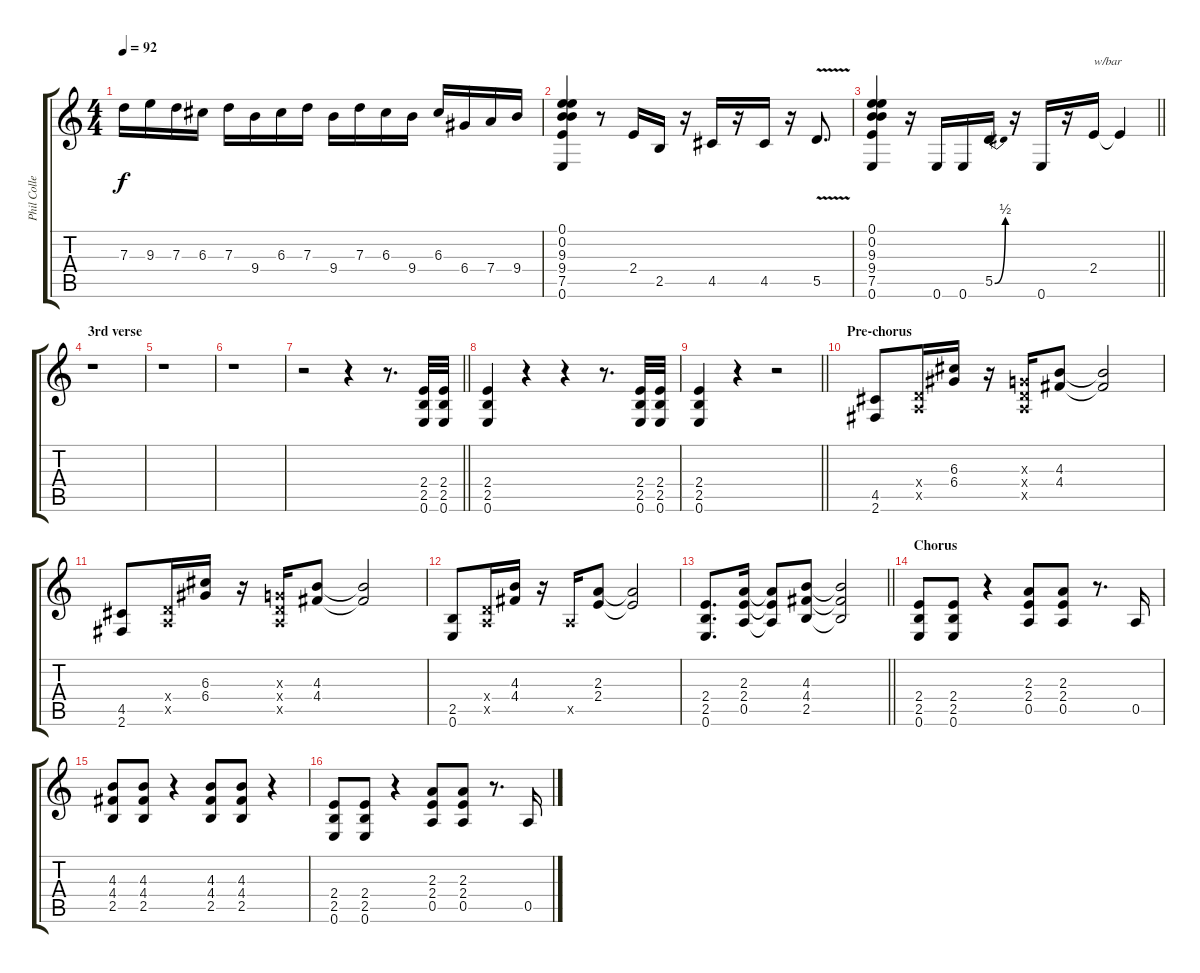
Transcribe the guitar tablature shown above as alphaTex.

\track ("Phil Collen" "Phil Colle") {instrument distortionguitar}
\staff {score tabs}
\tuning (E4 B3 G3 D3 A2 E2) {hide}
\ts (4 4)
\tempo 92
\clef g2
\ks c
7.3.16{dy f} 9.3.16 7.3.16 6.3.16 7.3.16 9.4.16 6.3.16 7.3.16 9.4.16 7.3.16 6.3.16 9.4.16 6.3.16 6.4.16 7.4.16 9.4.16 |
(0.1 0.2 9.3 9.4 7.5 0.6).4 r.8 2.4.16 2.5.16 r.16 4.5.16 r.16 4.5.16 r.16 5.5{v}.8{d} |
\barLineRight lightlight
(0.1 0.2 9.3 9.4 7.5 0.6).4 r.16 0.6.16 0.6.16 5.5{be (bend 0 0 60 2)}.16 r.16 0.6.16 r.16 2.4.16{txt "w/bar"} 2.4{t}.4 |
\section ("" "3rd verse")
r.1 |
r.1 |
r.1 |
\barLineRight lightlight
r.2 r.4 r.8{d} (2.4 2.5 0.6).32 (2.4 2.5 0.6).32 |
(2.4 2.5 0.6).4 r.4 r.4 r.8{d} (2.4 2.5 0.6).32 (2.4 2.5 0.6).32 |
\barLineRight lightlight
(2.4 2.5 0.6).4 r.4 r.2 |
\section ("" "Pre-chorus")
(4.5 2.6).8 (0.4{x} 0.5{x}).16 (6.3 6.4).16 r.16 (0.3{x} 0.4{x} 0.5{x}).16 (4.3 4.4).8 (4.3{t} 4.4{t}).2 |
(4.5 2.6).8 (0.4{x} 0.5{x}).16 (6.3 6.4).16 r.16 (0.3{x} 0.4{x} 0.5{x}).16 (4.3 4.4).8 (4.3{t} 4.4{t}).2 |
(2.5 0.6).8 (0.4{x} 0.5{x}).16 (4.3 4.4).16 r.16 0.5{x}.16 (2.3 2.4).8 (2.3{t} 2.4{t}).2 |
\barLineRight lightlight
(2.4 2.5 0.6).8{d} (2.3 2.4 0.5).16 (2.3{t} 2.4{t} 0.5{t}).8 (4.3 4.4 2.5).8 (4.3{t} 4.4{t} 2.5{t}).2 |
\section ("" "Chorus")
(2.4 2.5 0.6).8 (2.4 2.5 0.6).8 r.4 (2.3 2.4 0.5).8 (2.3 2.4 0.5).8 r.8{d} 0.5.16 |
(4.3 4.4 2.5).8 (4.3 4.4 2.5).8 r.4 (4.3 4.4 2.5).8 (4.3 4.4 2.5).8 r.4 |
(2.4 2.5 0.6).8 (2.4 2.5 0.6).8 r.4 (2.3 2.4 0.5).8 (2.3 2.4 0.5).8 r.8{d} 0.5.16
